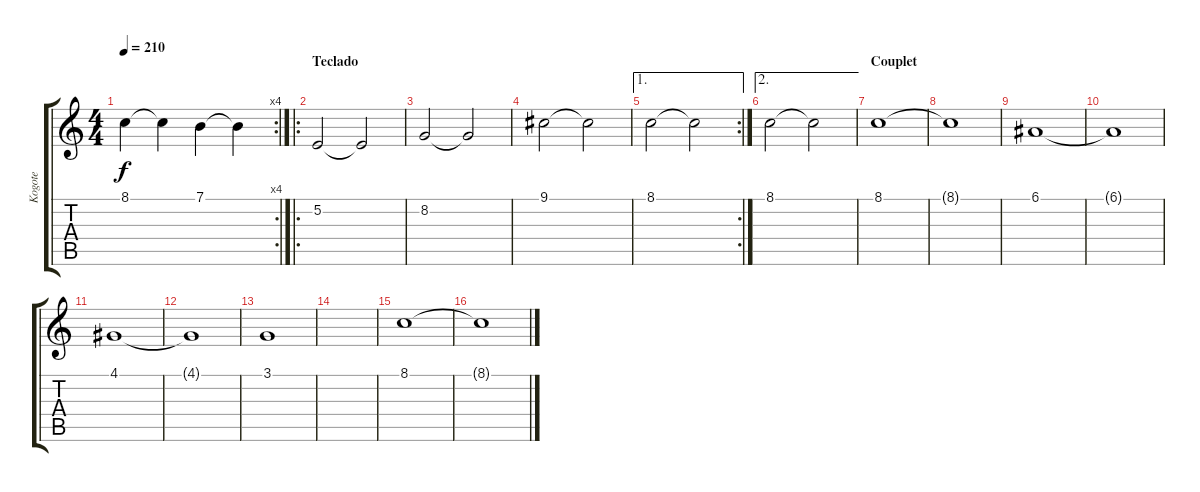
\track ("Kogote" "Kogote") {instrument pad7halo}
\staff {score tabs}
\tuning (E4 B3 G3 D3 A2 E2) {hide}
\rc 4
\ts (4 4)
\tempo 210
\clef g2
\ks c
8.1.4{dy f} 8.1{t}.4 7.1.4 7.1{t}.4 |
\ro
\section ("" "Teclado")
5.2.2 5.2{t}.2 |
8.2.2 8.2{t}.2 |
9.1.2 9.1{t}.2 |
\ae 1
\rc 2
8.1.2 8.1{t}.2 |
\ae 2
8.1.2 8.1{t}.2 |
\section ("" "Couplet")
8.1.1 |
8.1{t}.1 |
6.1.1 |
6.1{t}.1 |
4.1.1 |
4.1{t}.1 |
3.1.1 |
|
8.1.1 |
8.1{t}.1
